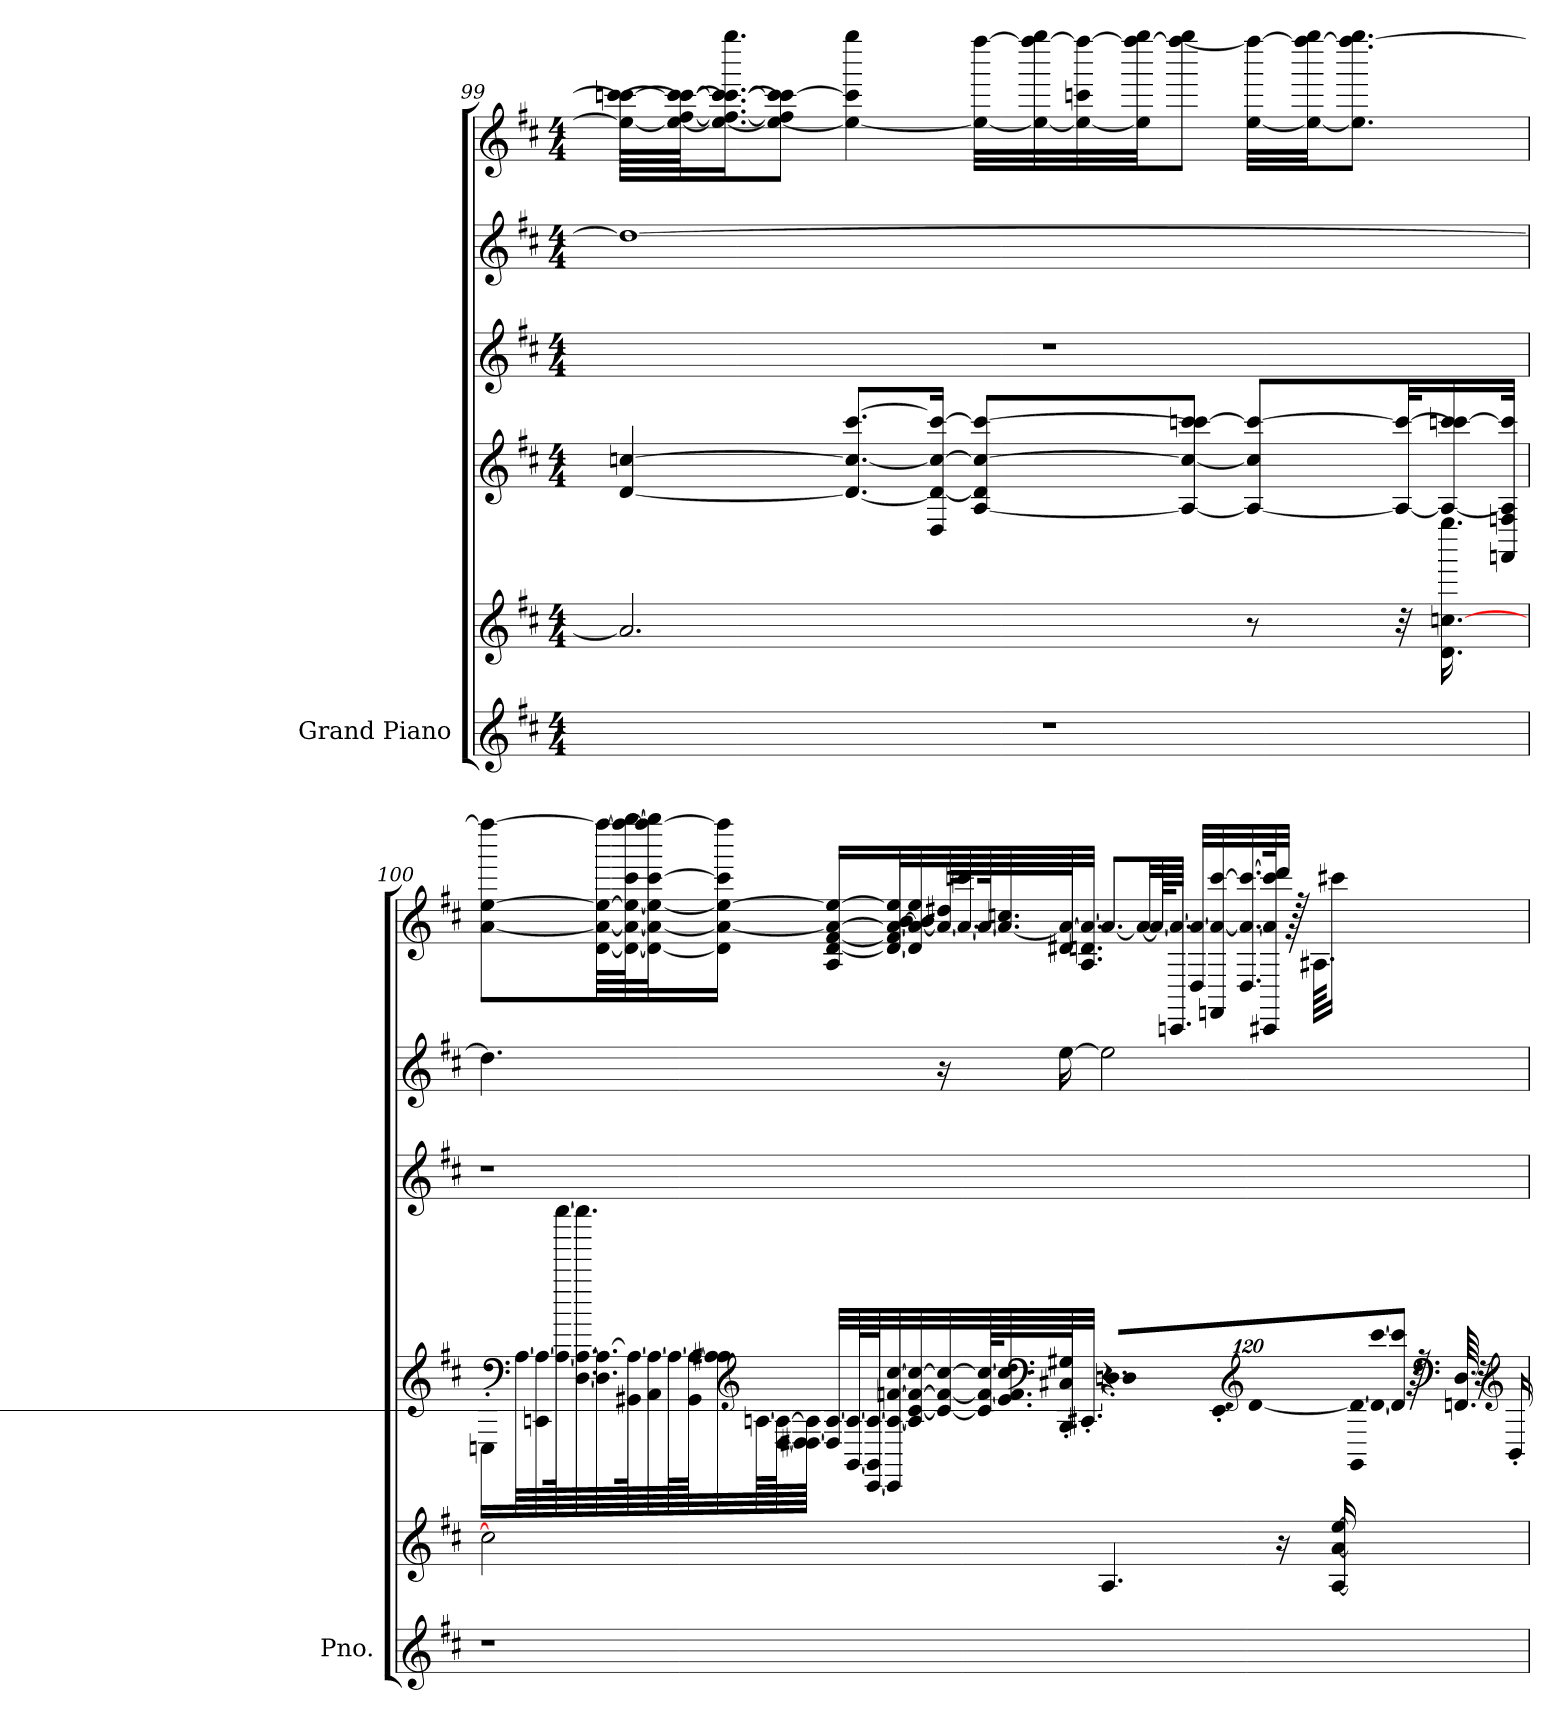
**kern	**kern	**kern	**kern	**kern	**kern
*part1	*part1	*part1	*part1	*part1	*part1
*staff6	*staff5	*staff4	*staff3	*staff2	*staff1
*I"Grand Piano	*	*	*	*	*
*I'Pno.	*	*	*	*	*
*clefG2	*clefG2	*clefG2	*clefG2	*clefG2	*clefG2
*k[f#c#]	*k[f#c#]	*k[f#c#]	*k[f#c#]	*k[f#c#]	*k[f#c#]
*M4/4	*M4/4	*M4/4	*M4/4	*M4/4	*M4/4
=99	=99	=99	=99	=99	=99
1r	2.a/]	[4d/ [4ccn/	1r	1dd_	64ee\_ [64cccn\ 64ccc#\_LLLL
.	.	.	.	.	64ee\_ [64ff#\ 64ccc\_ 64ccc#\_JJ
.	.	.	.	.	16.ee\_ 16.ff#\_ 16.ccc\_ 16.ccc#\_ 16.gggg\J
.	.	.	.	.	8ee\_ 8ff#\] 8ccc\_ 8ccc#\]J
.	.	8.d/_ 8.cc/_ [8.ccc#/L	.	.	4ee\_ 4ccc\] 4gggg\
.	.	16D/ 16d/_ 16cc/_ 16ccc#/_Jk	.	.	.
.	.	[8A/ 8d/] 8cc/_ 8ccc#/_L	.	.	32ee\_ [32ffff#\LLL
.	.	.	.	.	32ee\_ 32ffff#\_ 32gggg\
.	.	.	.	.	32ee\_ 32cccn\ 32ffff#\_
.	.	.	.	.	32ee\] 32ffff#\_ 32gggg\JJ
.	.	8A/_ 8cc/_ 8cccn/ 8ccc#/_J	.	.	8ffff#\_ 8gggg\J
.	8r	8A/_ 8cc/] 8ccc#/_L	.	.	[32ee\ 32ffff#\_LLL
.	.	.	.	.	32ee\_ 32ffff#\_ 32gggg\JJ
.	.	.	.	.	8.ee\] 8.ffff#\_ 8.gggg\J
.	32r	32A/_ 32ccc#/_KL	.	.	.
.	16.d\ [16.ccn\ 16.gggg\	16A/_ 16cccn/ 16ccc#/_	.	.	.
.	.	32FFn/ 32Fn/ 32A/] 32ccc#/]JJk	.	.	.
!!LO:LB:g=z
=100	=100	=100	=100	=100	=100
1920ryy	1920ryy	16Cn'\LL	1r	4.dd\]	[8a\ [8ee\ 8ffff#\_L
1r	2cc\]	.	.	.	.
*	*	*clefF4	*	*	*
.	.	[64A\LL	.	.	.
.	.	64CCn\ 64A\_	.	.	.
.	.	128A\_ [128gggg\K	.	.	.
.	.	[64.D\ 64.A\_ 64.gggg\]	.	.	.
.	.	64.D\] 64.A\_	.	.	[64d\ 64a\_ 64ee\_ 64ffff#\_LLL
.	.	.	.	.	64d\_ 64a\_ 64ee\_ 64ccc#\ 64ffff#\_ [64gggg\J
.	.	128GG#X\ 128A\_K	.	.	.
.	.	64AA\ 64A\_	.	.	32d\_ 32a\_ 32ee\_ [32ccc#\ 32ffff#\_ 32gggg\]J
.	.	128A\L_	.	.	.
.	.	128GG#\ 128A\_JJ	.	.	.
.	.	32An\] 32A#X\	.	.	16d\] 16a\_ 16ee\_ 16ccc#\] 16ffff#\]JJ
*	*	*clefG2	*	*	*
.	.	[128An\LL	.	.	.
.	.	[128D\ 128A\_J	.	.	.
.	.	64Dn\] [64D#X\ 64A\]JJJJ	.	.	.
.	.	32D#/] [32A/LLL	.	.	16A/ [16d/ [16f#/ 16a/_ 16ee/_LL
.	.	[64GG#/ 64A/_L	.	.	.
.	.	[64CC/ 64GG#/] 64A/_J	.	.	.
.	.	32CC/] 32A/_ [32fn/ [32cc#/	.	.	32d/_ 32f#/] 32a/_ [32b/ 32ee/]L
.	.	32A/] [32c#/ 32f/_ 32cc#/_	.	.	32d/] 32a/_ 32b/] 32ee/
.	.	32c#/_ 32f/_ 32cc#/_	.	16r	128a/_ 128dd#X/KL
.	.	.	.	.	64.a/_ 64.cccn/
.	.	128c#/] 128f/_ 128cc#/_KL	.	.	128a/K_
.	.	64.e/ 64.f/] 64.cc#/]	.	.	64.a/_ 64.ccn/
*	*	*clefF4	*	*	*
.	.	64BBB/' 64C#X/' 64G#X/'J	.	[16ee\	64d#X/ 64a/_J
.	.	32.CC#X'/JJJ	.	.	32.A/ 32.dn/ 32.a/_JJJ
!	!	!LO:N:vis=64	!	!	!
.	.	960%17r	.	2ee\]	8.a/L_
.	4.A/	.	.	.	.
!	!	!LO:N:vis=32.	!	!	!
.	.	1920%103Dn'/LLL	.	.	.
!	!	!LO:N:vis=32	!	!	!
.	.	640%23D/	.	.	.
!	!	!LO:N:vis=32.	!	!	!
.	.	1920%103EE'/	.	.	.
*	*	*clefG2	*	*	*
!	!	!LO:N:vis=64	!	!	!
.	.	[960%17d/K	.	.	.
!	!	!LO:N:vis=32	!	!	!
.	.	640%23GG#/ 640%23d/_	.	.	.
.	.	.	.	.	32a/LL_
!	!	!LO:N:vis=32	!	!	!
.	.	640%23d/_ [640%23ccc#/JJ	.	.	.
.	.	.	.	.	128a/KL_
.	.	.	.	.	64.CCn/ 64.a/_JJJJ
.	.	.	.	.	32D/ 32a/_LLL
.	.	8d/] 8ccc#/]J	.	.	.
.	.	.	.	.	32FFn/ 32a/_ [32ccc/
.	.	.	.	.	32.D/ 32.a/_ 32.ccc/_
.	.	.	.	.	64CC#X/ 64a/] 64ccc/]K
.	.	.	.	.	32ddd/JJJ
.	16r	128r	.	.	.
*	*	*clefF4	*	*	*
.	.	64.FFn/ 64.D/	.	.	.
.	.	.	.	.	128r
.	.	32r	.	.	.
.	.	.	.	.	64.A#X\KKLL
.	.	.	.	.	16ccc#X\JJ
*	*	*clefG2	*	*	*
.	[16A/ [16a/ [16ee/	16BB'/	.	.	.
.	.	.	1920ryy	1920ryy	1920ryy
=	=	=	=	=	=
*-	*-	*-	*-	*-	*-
